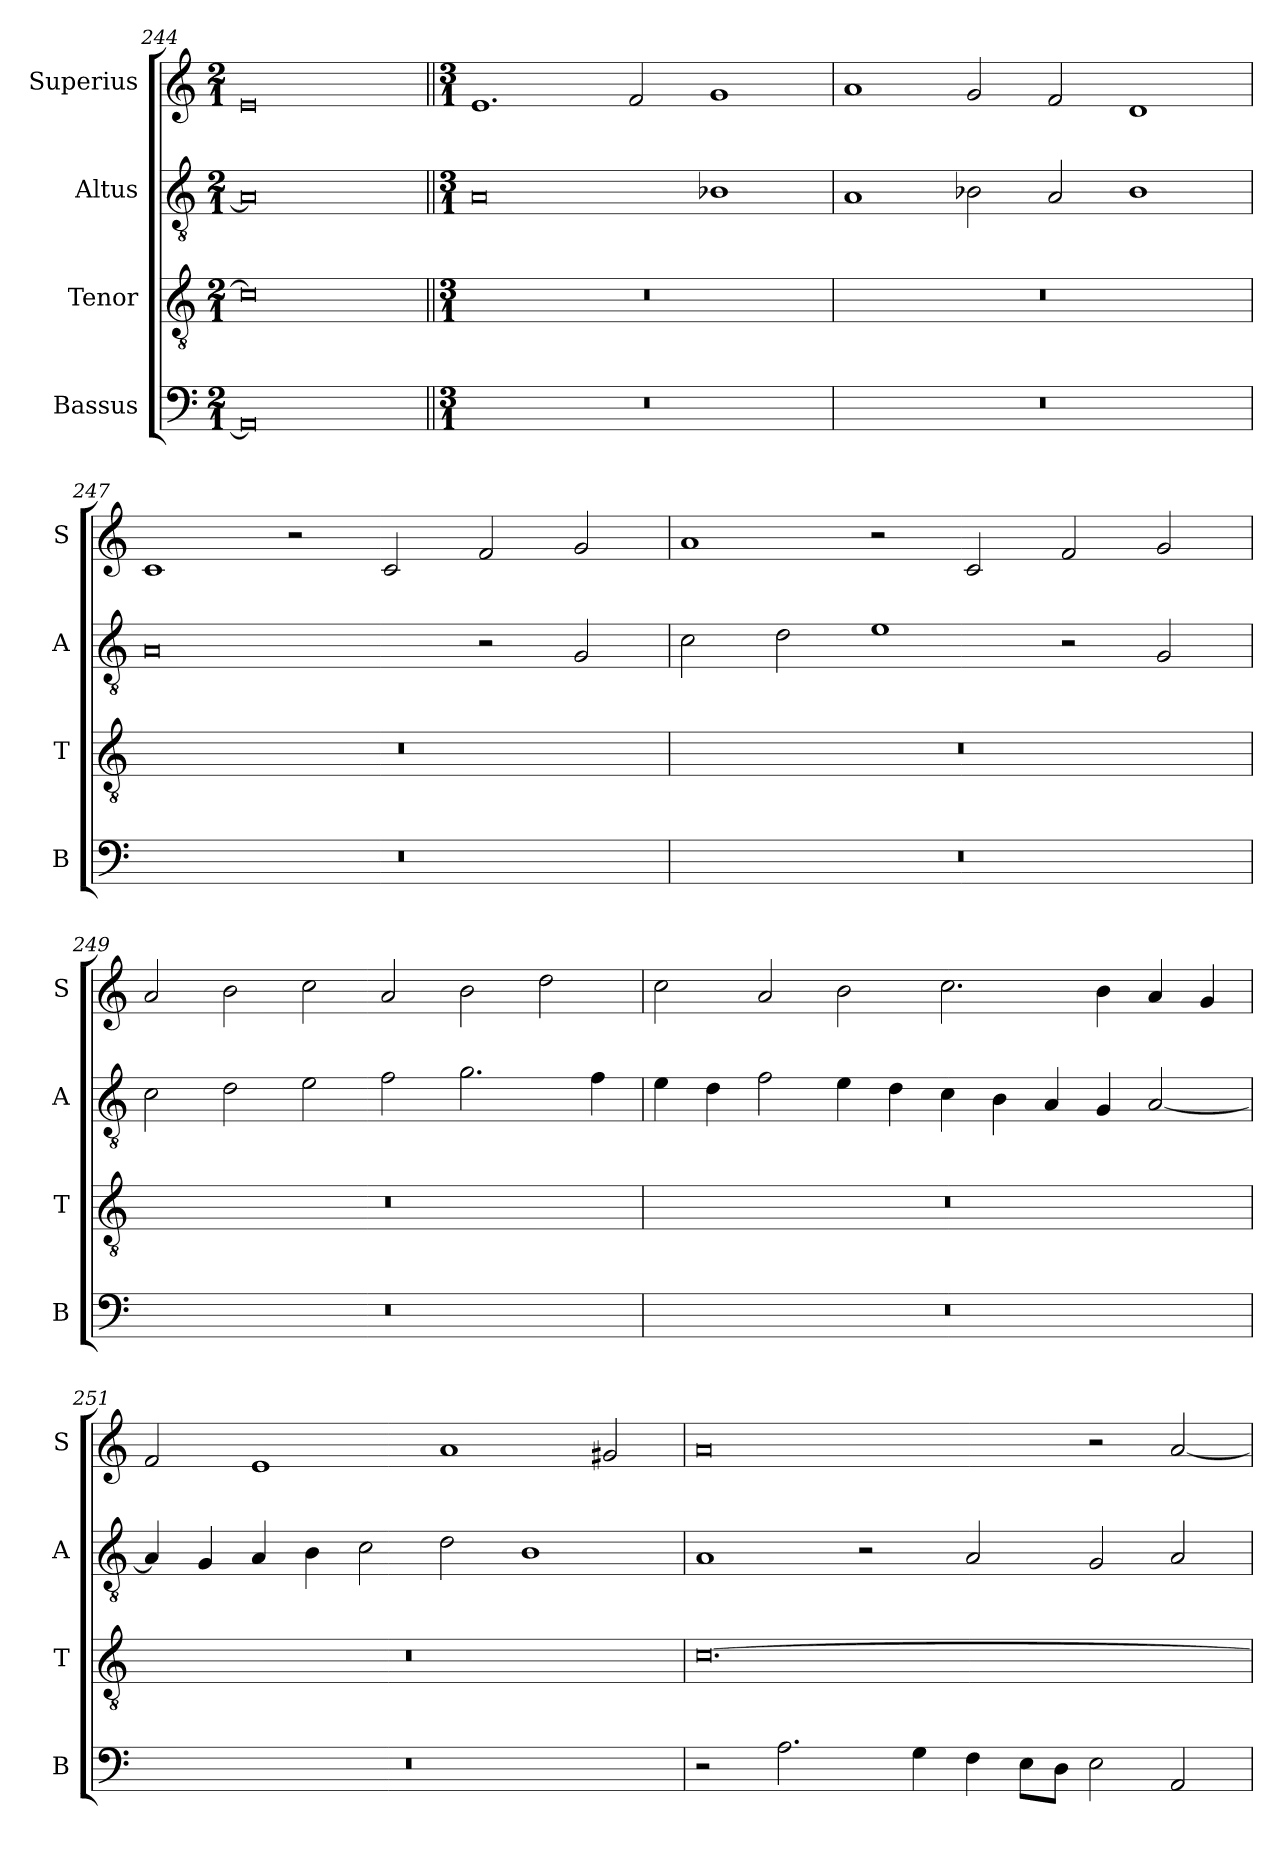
**kern	**kern	**kern	**kern
*part4	*part3	*part2	*part1
*staff4	*staff3	*staff2	*staff1
*I"Bassus	*I"Tenor	*I"Altus	*I"Superius
*I'B	*I'T	*I'A	*I'S
*clefF4	*clefGv2	*clefGv2	*clefG2
*k[]	*k[]	*k[]	*k[]
*M2/1	*M2/1	*M2/1	*M2/1
=244	=244	=244	=244
0AA]	0c]	0A]	0e
!!LO:LB:g=z
=245||	=245||	=245||	=245||
*M3/1	*M3/1	*M3/1	*M3/1
0.r	0.r	0A	1.e
.	.	.	2f/
.	.	1B-X	1g
=246	=246	=246	=246
0.r	0.r	1A	1a
.	.	2B-X\	2g/
.	.	2A/	2f/
.	.	1B-	1d
=247	=247	=247	=247
0.r	0.r	0A	1c
.	.	.	2r
.	.	.	2c/
.	.	2r	2f/
.	.	2G/	2g/
=248	=248	=248	=248
0.r	0.r	2c\	1a
.	.	2d\	.
.	.	1e	2r
.	.	.	2c/
.	.	2r	2f/
.	.	2G/	2g/
=249	=249	=249	=249
0.r	0.r	2c\	2a/
.	.	2d\	2b\
.	.	2e\	2cc\
.	.	2f\	2a/
.	.	2.g\	2b\
.	.	.	2dd\
.	.	4f\	.
=250	=250	=250	=250
0.r	0.r	4e\	2cc\
.	.	4d\	.
.	.	2f\	2a/
.	.	4e\	2b\
.	.	4d\	.
.	.	4c\	2.cc\
.	.	4B\	.
.	.	4A/	.
.	.	4G/	4b\
.	.	[2A/	4a/
.	.	.	4g/
=251	=251	=251	=251
0.r	0.r	4A/]	2f/
.	.	4G/	.
.	.	4A/	1e
.	.	4B\	.
.	.	2c\	.
.	.	2d\	1a
.	.	1B	.
.	.	.	2g#X/
=252	=252	=252	=252
2r	[0.c	1A	0a
2.A\	.	.	.
.	.	2r	.
4G\	.	.	.
4F\	.	2A/	.
8E\L	.	.	.
8D\J	.	.	.
2E\	.	2G/	2r
2AA/	.	2A/	[2a/
=	=	=	=
*-	*-	*-	*-
